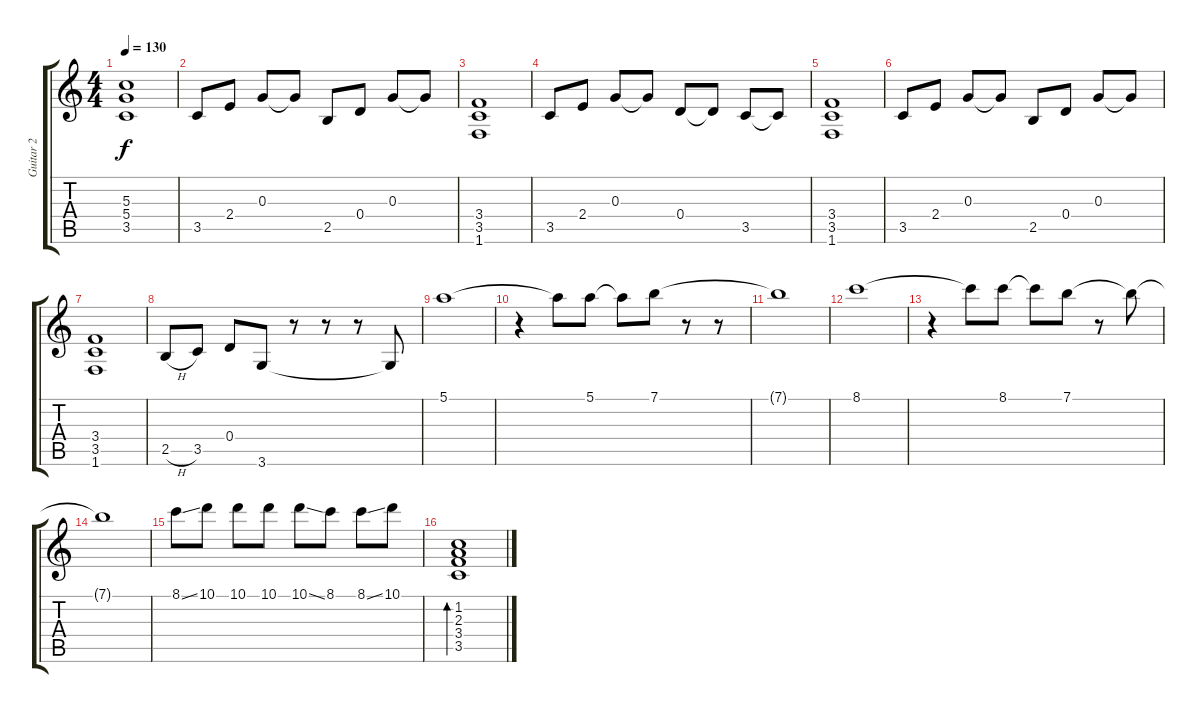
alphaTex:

\track ("Guitar 2" "Guitar 2") {instrument electricguitarclean}
\staff {score tabs}
\tuning (E4 B3 G3 D3 A2 E2) {hide}
\ts (4 4)
\tempo 130
\clef g2
\ks c
(5.3 5.4 3.5).1{dy f} |
3.5.8 2.4.8 0.3.8 0.3{t}.8 2.5.8 0.4.8 0.3.8 0.3{t}.8 |
(3.4 3.5 1.6).1 |
3.5.8 2.4.8 0.3.8 0.3{t}.8 0.4.8 0.4{t}.8 3.5.8 3.5{t}.8 |
(3.4 3.5 1.6).1 |
3.5.8 2.4.8 0.3.8 0.3{t}.8 2.5.8 0.4.8 0.3.8 0.3{t}.8 |
(3.4 3.5 1.6).1 |
2.5{h}.8 3.5.8 0.4.8 3.6.8 r.8 r.8 r.8 3.6{t}.8 |
5.1.1 |
r.4 5.1{t}.8 5.1.8 5.1{t}.8 7.1.8 r.8 r.8 |
7.1{t}.1 |
8.1.1 |
r.4 8.1{t}.8 8.1.8 8.1{t}.8 7.1.8 r.8 7.1{t}.8 |
7.1{t}.1 |
8.1{ss}.8 10.1.8 10.1.8 10.1.8 10.1{ss}.8 8.1.8 8.1{ss}.8 10.1.8 |
(1.2 2.3 3.4 3.5).1{bd 120 instrument electricguitarclean}
